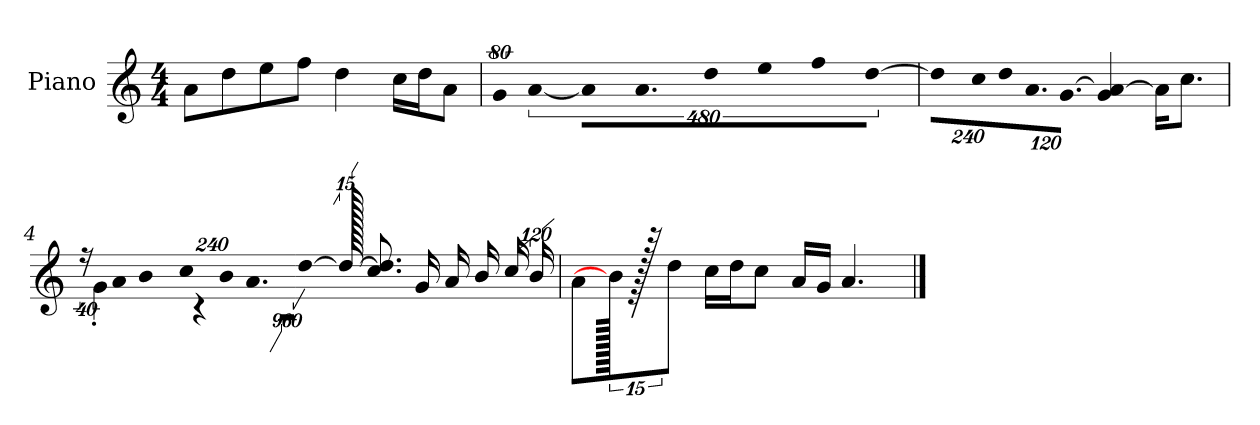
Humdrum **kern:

**kern
*part1
*staff1
*I"Piano
*I'P-no
*clefG2
*k[]
*M4/4
*MM90
=1
8a\L
8dd\
8ee\
8ff\J
4dd\
16cc\LL
16dd\J
8a\J
=2
!LO:N:vis=8
640%71g/
!LO:N:vis=4
[1920%427a/
!LO:N:vis=16
1920%107a\KL]
9.a\
!LO:N:vis=8
640%71dd\
!LO:N:vis=8
640%71ee\
!LO:N:vis=8
640%71ff\
!LO:N:vis=8
[640%71dd\J
=3
*Xbrackettup
!LO:N:vis=8
960%137dd\L]
!LO:N:vis=16
1920%137cc\L
!LO:N:vis=16
1920%137dd\
!LO:N:vis=16.
960%103a\
!LO:N:vis=16.
[960%103g\JJ
4g/] [4a/
16a\KL]
8.cc\J
!!LO:LB:g=z
=4
*brackettup
!LO:N:vis=32
*^
640%23r	1920ryy
.	4g'\
!LO:N:vis=16	!
1920%137a/LL	.
!LO:N:vis=32	!
640%23b/K	.
!LO:N:vis=16	!
1920%137cc/	.
!LO:N:vis=16	!
1920%137b/	.
.	4r
!LO:N:vis=16.	!
960%103a/	.
[384%41dd/J	.
1920dd/_	.
8.cc/ 8.dd/]L	1920%959r
16g/Jk	.
16a/LL	.
16b/	.
16cc/	.
[1920%119b/JJ	.
*v	*v
=5
8a\L
1920b/]
1920r
8dd\J
16cc\LL
16dd\J
8cc\J
16a/LL
16g/JJ
4.a/
==
*-
